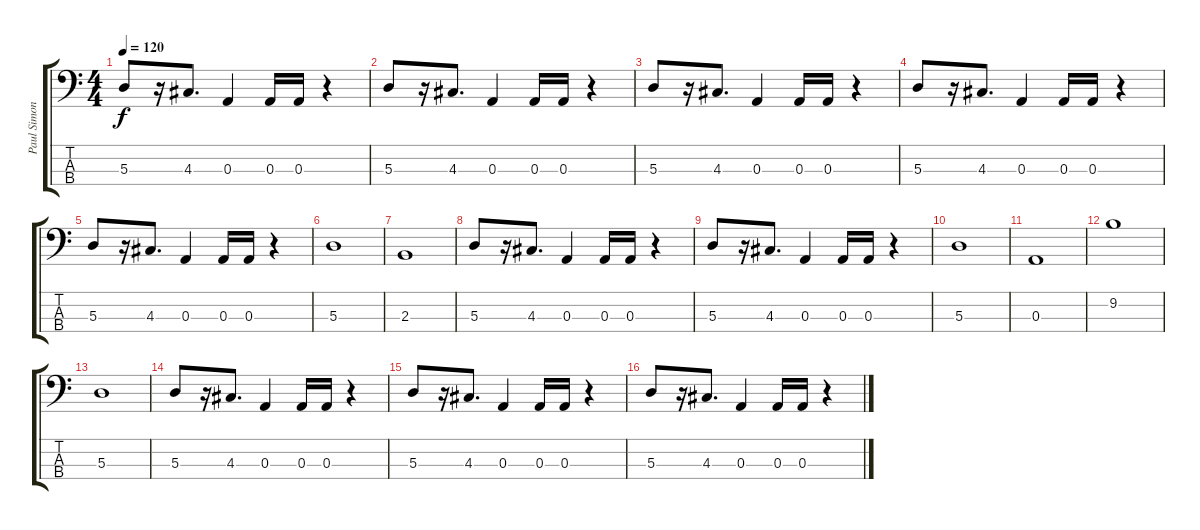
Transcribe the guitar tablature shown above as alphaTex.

\track ("Paul Simonon" "Paul Simon") {instrument electricbassfinger}
\staff {score tabs}
\tuning (G2 D2 A1 E1) {hide}
\ts (4 4)
\tempo 120
\clef f4
\ks c
5.3.8{dy f} r.16 4.3.8{d} 0.3.4 0.3.16 0.3.16 r.4 |
5.3.8 r.16 4.3.8{d} 0.3.4 0.3.16 0.3.16 r.4 |
5.3.8 r.16 4.3.8{d} 0.3.4 0.3.16 0.3.16 r.4 |
5.3.8 r.16 4.3.8{d} 0.3.4 0.3.16 0.3.16 r.4 |
5.3.8 r.16 4.3.8{d} 0.3.4 0.3.16 0.3.16 r.4 |
5.3.1 |
2.3.1 |
5.3.8 r.16 4.3.8{d} 0.3.4 0.3.16 0.3.16 r.4 |
5.3.8 r.16 4.3.8{d} 0.3.4 0.3.16 0.3.16 r.4 |
5.3.1 |
0.3.1 |
9.2.1 |
5.3.1 |
5.3.8 r.16 4.3.8{d} 0.3.4 0.3.16 0.3.16 r.4 |
5.3.8 r.16 4.3.8{d} 0.3.4 0.3.16 0.3.16 r.4 |
5.3.8 r.16 4.3.8{d} 0.3.4 0.3.16 0.3.16 r.4
